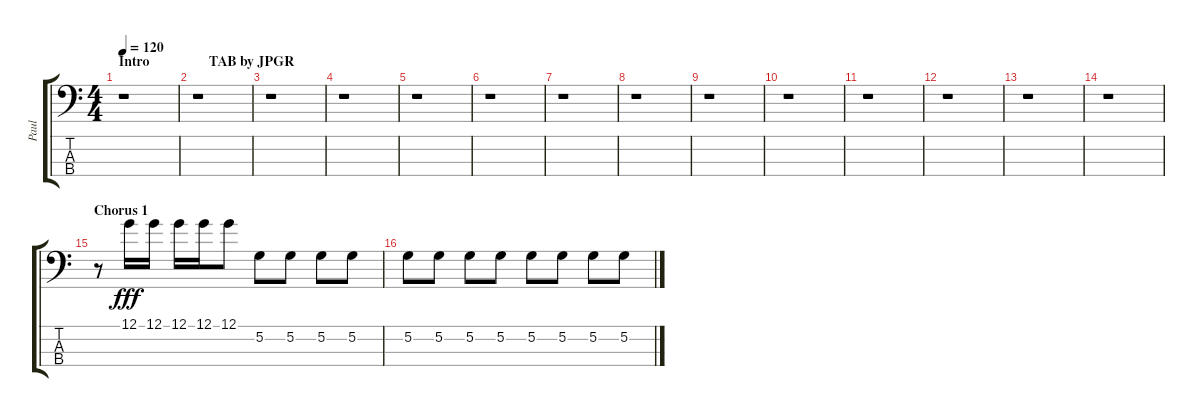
\track ("Paul" "Paul") {instrument fretlessbass}
\staff {score tabs}
\tuning (G2 D2 A1 E1) {hide}
\ts (4 4)
\section ("" "Intro                 TAB by JPGR")
\tempo 120
\clef f4
\ks c
r.1{dy fff instrument fretlessbass} |
r.1 |
r.1 |
r.1 |
r.1 |
r.1 |
r.1 |
r.1 |
r.1 |
r.1 |
r.1 |
r.1 |
r.1 |
r.1 |
\section ("" "Chorus 1")
r.8 12.1.16 12.1.16 12.1.16 12.1.16 12.1.8 5.2.8 5.2.8 5.2.8 5.2.8 |
5.2.8 5.2.8 5.2.8 5.2.8 5.2.8 5.2.8 5.2.8 5.2.8
